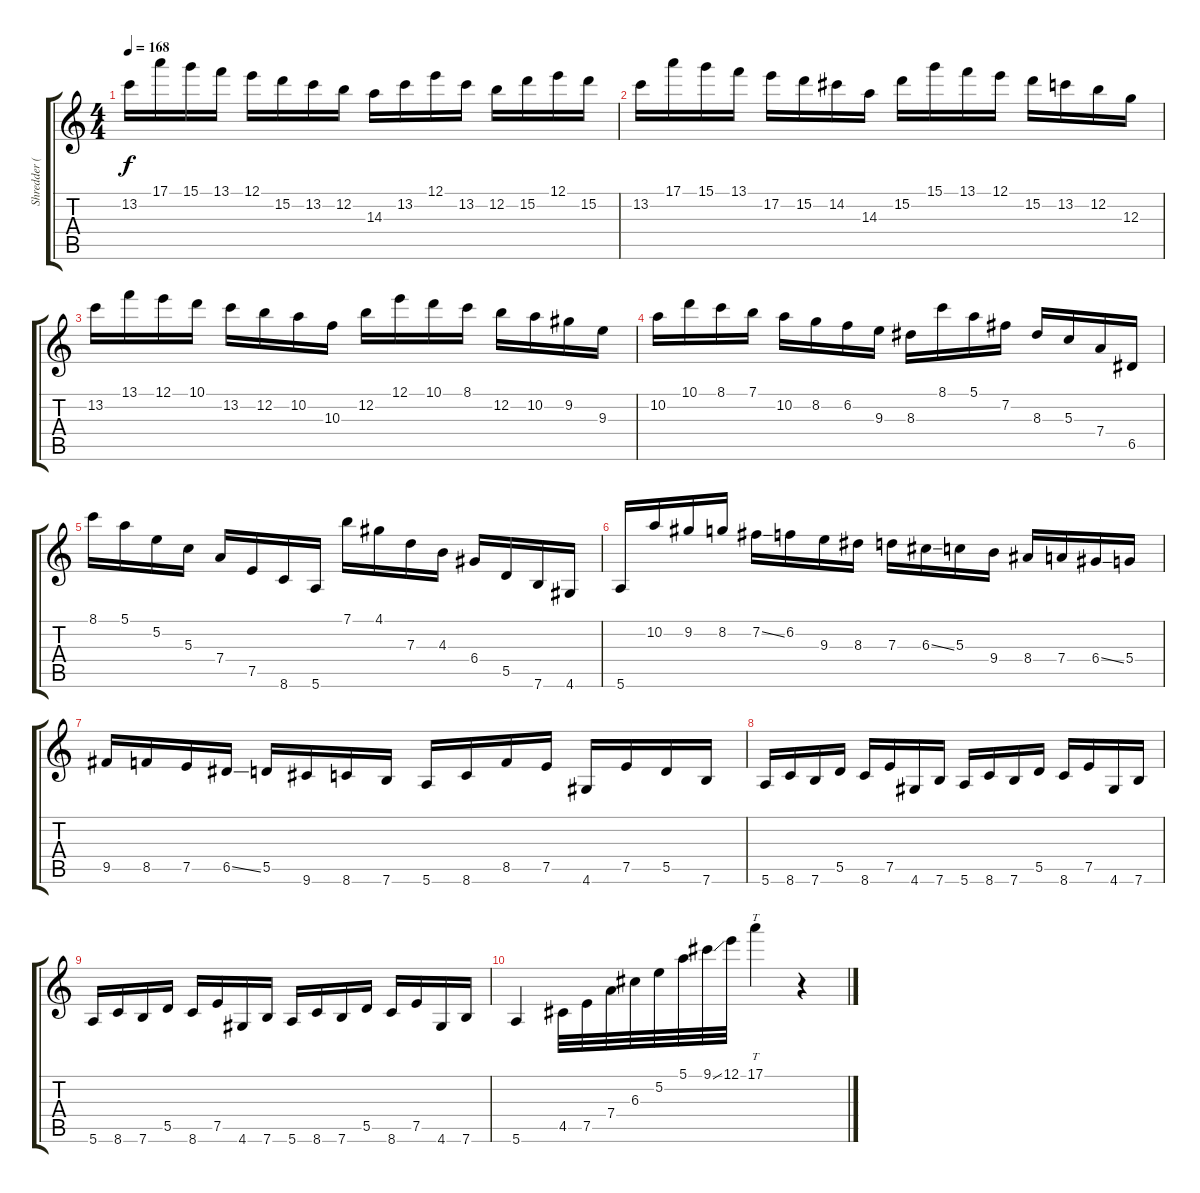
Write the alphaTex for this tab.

\track ("Shredder (Clean Guitar)" "Shredder (") {instrument electricguitarclean}
\staff {score tabs}
\tuning (E4 B3 G3 D3 A2 E2) {hide}
\ts (4 4)
\tempo 168
\clef g2
\ks c
13.2.16{dy f} 17.1.16 15.1.16 13.1.16 12.1.16 15.2.16 13.2.16 12.2.16 14.3.16 13.2.16 12.1.16 13.2.16 12.2.16 15.2.16 12.1.16 15.2.16 |
13.2.16 17.1.16 15.1.16 13.1.16 17.2.16 15.2.16 14.2.16 14.3.16 15.2.16 15.1.16 13.1.16 12.1.16 15.2.16 13.2.16 12.2.16 12.3.16 |
13.2.16 13.1.16 12.1.16 10.1.16 13.2.16 12.2.16 10.2.16 10.3.16 12.2.16 12.1.16 10.1.16 8.1.16 12.2.16 10.2.16 9.2.16 9.3.16 |
10.2.16 10.1.16 8.1.16 7.1.16 10.2.16 8.2.16 6.2.16 9.3.16 8.3.16 8.1.16 5.1.16 7.2.16 8.3.16 5.3.16 7.4.16 6.5.16 |
8.1.16 5.1.16 5.2.16 5.3.16 7.4.16 7.5.16 8.6.16 5.6.16 7.1.16 4.1.16 7.3.16 4.3.16 6.4.16 5.5.16 7.6.16 4.6.16 |
5.6.16 10.2.16 9.2.16 8.2.16 7.2{ss}.16 6.2.16 9.3.16 8.3.16 7.3.16 6.3{ss}.16 5.3.16 9.4.16 8.4.16 7.4.16 6.4{ss}.16 5.4.16 |
9.5.16 8.5.16 7.5.16 6.5{ss}.16 5.5.16 9.6.16 8.6.16 7.6.16 5.6.16 8.6.16 8.5.16 7.5.16 4.6.16 7.5.16 5.5.16 7.6.16 |
5.6.16 8.6.16 7.6.16 5.5.16 8.6.16 7.5.16 4.6.16 7.6.16 5.6.16 8.6.16 7.6.16 5.5.16 8.6.16 7.5.16 4.6.16 7.6.16 |
5.6.16 8.6.16 7.6.16 5.5.16 8.6.16 7.5.16 4.6.16 7.6.16 5.6.16 8.6.16 7.6.16 5.5.16 8.6.16 7.5.16 4.6.16 7.6.16 |
5.6.4 4.5.32 7.5.32 7.4.32 6.3.32 5.2.32 5.1.32 9.1{ss}.32 12.1.32 17.1.4{tt} r.4
